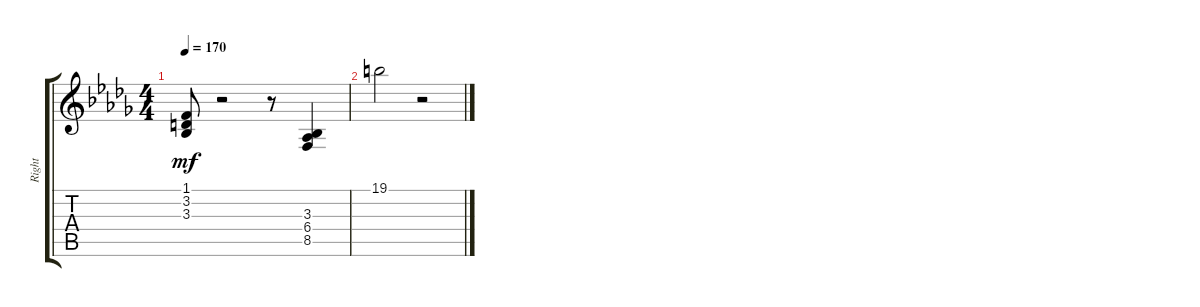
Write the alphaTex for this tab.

\track ("Right" "Right") {instrument acousticgrandpiano}
\staff {score tabs}
\tuning (E4 B3 G3 D3 A2 E2) {hide}
\ts (4 4)
\tempo 170
\clef g2
\ks db
(1.1 3.2 3.3).8{dy mf} r.2 r.8 (3.3 6.4 8.5).4 |
19.1.2 r.2
